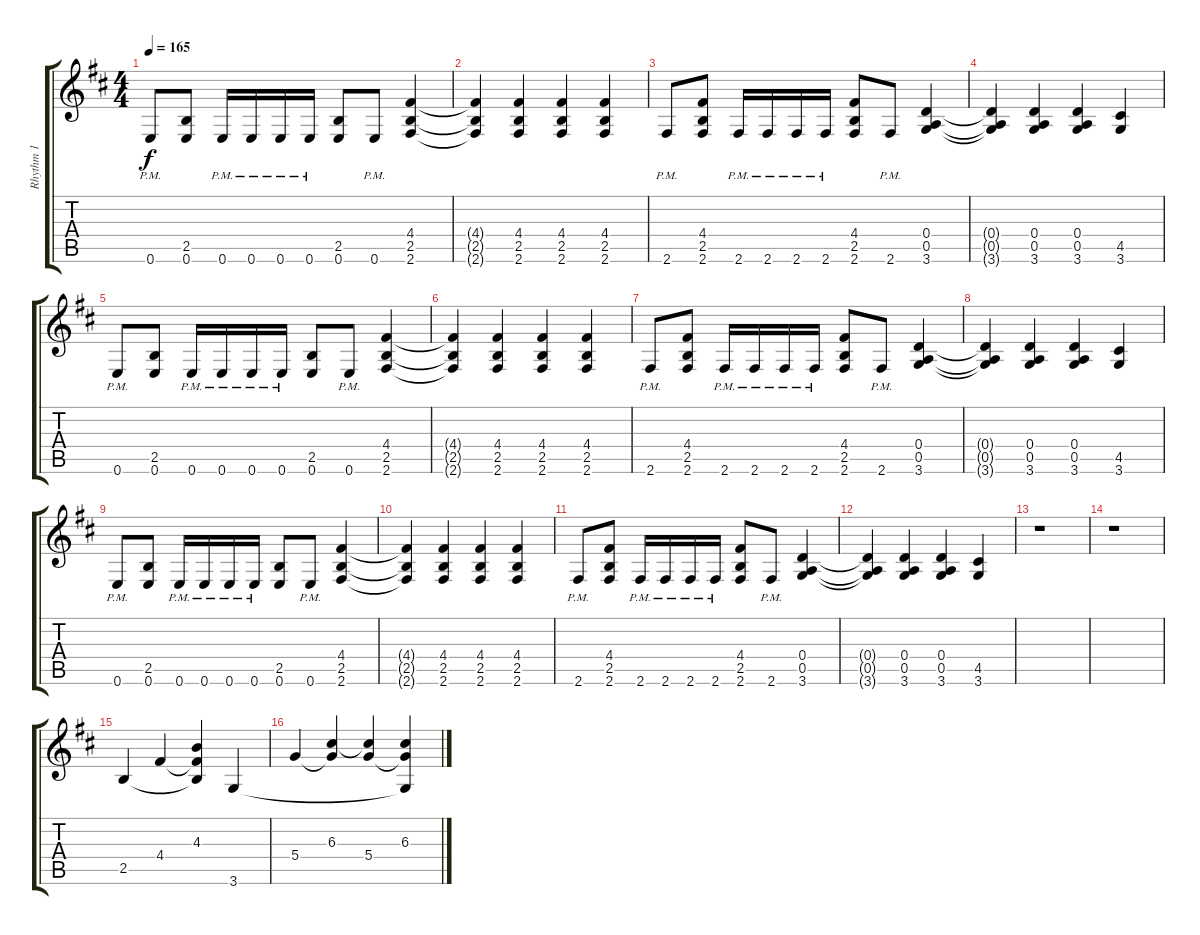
\track ("Rhythm 1" "Rhythm 1") {instrument distortionguitar}
\staff {score tabs}
\tuning (E4 B3 G3 D3 A2 E2) {hide}
\ts (4 4)
\tempo 165
\clef g2
\ks bminor
0.6{pm}.8{dy f} (2.5 0.6).8 0.6{pm}.16 0.6{pm}.16 0.6{pm}.16 0.6{pm}.16 (2.5 0.6).8 0.6{pm}.8 (4.4 2.5 2.6).4 |
(4.4{t} 2.5{t} 2.6{t}).4 (4.4 2.5 2.6).4 (4.4 2.5 2.6).4 (4.4 2.5 2.6).4 |
2.6{pm}.8 (4.4 2.5 2.6).8 2.6{pm}.16 2.6{pm}.16 2.6{pm}.16 2.6{pm}.16 (4.4 2.5 2.6).8 2.6{pm}.8 (0.4 0.5 3.6).4 |
(0.4{t} 0.5{t} 3.6{t}).4 (0.4 0.5 3.6).4 (0.4 0.5 3.6).4 (4.5 3.6).4 |
0.6{pm}.8 (2.5 0.6).8 0.6{pm}.16 0.6{pm}.16 0.6{pm}.16 0.6{pm}.16 (2.5 0.6).8 0.6{pm}.8 (4.4 2.5 2.6).4 |
(4.4{t} 2.5{t} 2.6{t}).4 (4.4 2.5 2.6).4 (4.4 2.5 2.6).4 (4.4 2.5 2.6).4 |
2.6{pm}.8 (4.4 2.5 2.6).8 2.6{pm}.16 2.6{pm}.16 2.6{pm}.16 2.6{pm}.16 (4.4 2.5 2.6).8 2.6{pm}.8 (0.4 0.5 3.6).4 |
(0.4{t} 0.5{t} 3.6{t}).4 (0.4 0.5 3.6).4 (0.4 0.5 3.6).4 (4.5 3.6).4 |
0.6{pm}.8 (2.5 0.6).8 0.6{pm}.16 0.6{pm}.16 0.6{pm}.16 0.6{pm}.16 (2.5 0.6).8 0.6{pm}.8 (4.4 2.5 2.6).4 |
(4.4{t} 2.5{t} 2.6{t}).4 (4.4 2.5 2.6).4 (4.4 2.5 2.6).4 (4.4 2.5 2.6).4 |
2.6{pm}.8 (4.4 2.5 2.6).8 2.6{pm}.16 2.6{pm}.16 2.6{pm}.16 2.6{pm}.16 (4.4 2.5 2.6).8 2.6{pm}.8 (0.4 0.5 3.6).4 |
(0.4{t} 0.5{t} 3.6{t}).4 (0.4 0.5 3.6).4 (0.4 0.5 3.6).4 (4.5 3.6).4 |
r.1 |
r.1 |
2.5.4 4.4.4 (4.3 4.4{t} 2.5{t}).4 3.6.4 |
5.4.4 (6.3 5.4{t}).4 (6.3{t} 5.4).4 (6.3 5.4{t} 3.6{t}).4
